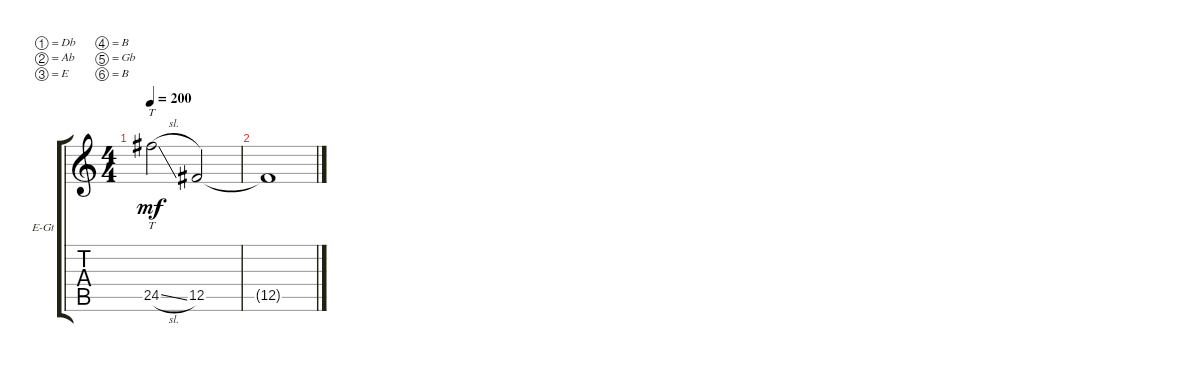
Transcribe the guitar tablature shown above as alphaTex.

\bracketExtendMode groupsimilarinstruments
\firstSystemTrackNameOrientation horizontal
\otherSystemsTrackNameOrientation horizontal
\track ("Solo" "E-Gt") {instrument distortionguitar}
\staff {score tabs}
\tuning (Db4 Ab3 E3 B2 Gb2 B1)
\ts (4 4)
\tempo 200
\clef g2
\ks c
24.5{sl}.2{tt dy mf} 12.5.2 |
12.5{t}.1
